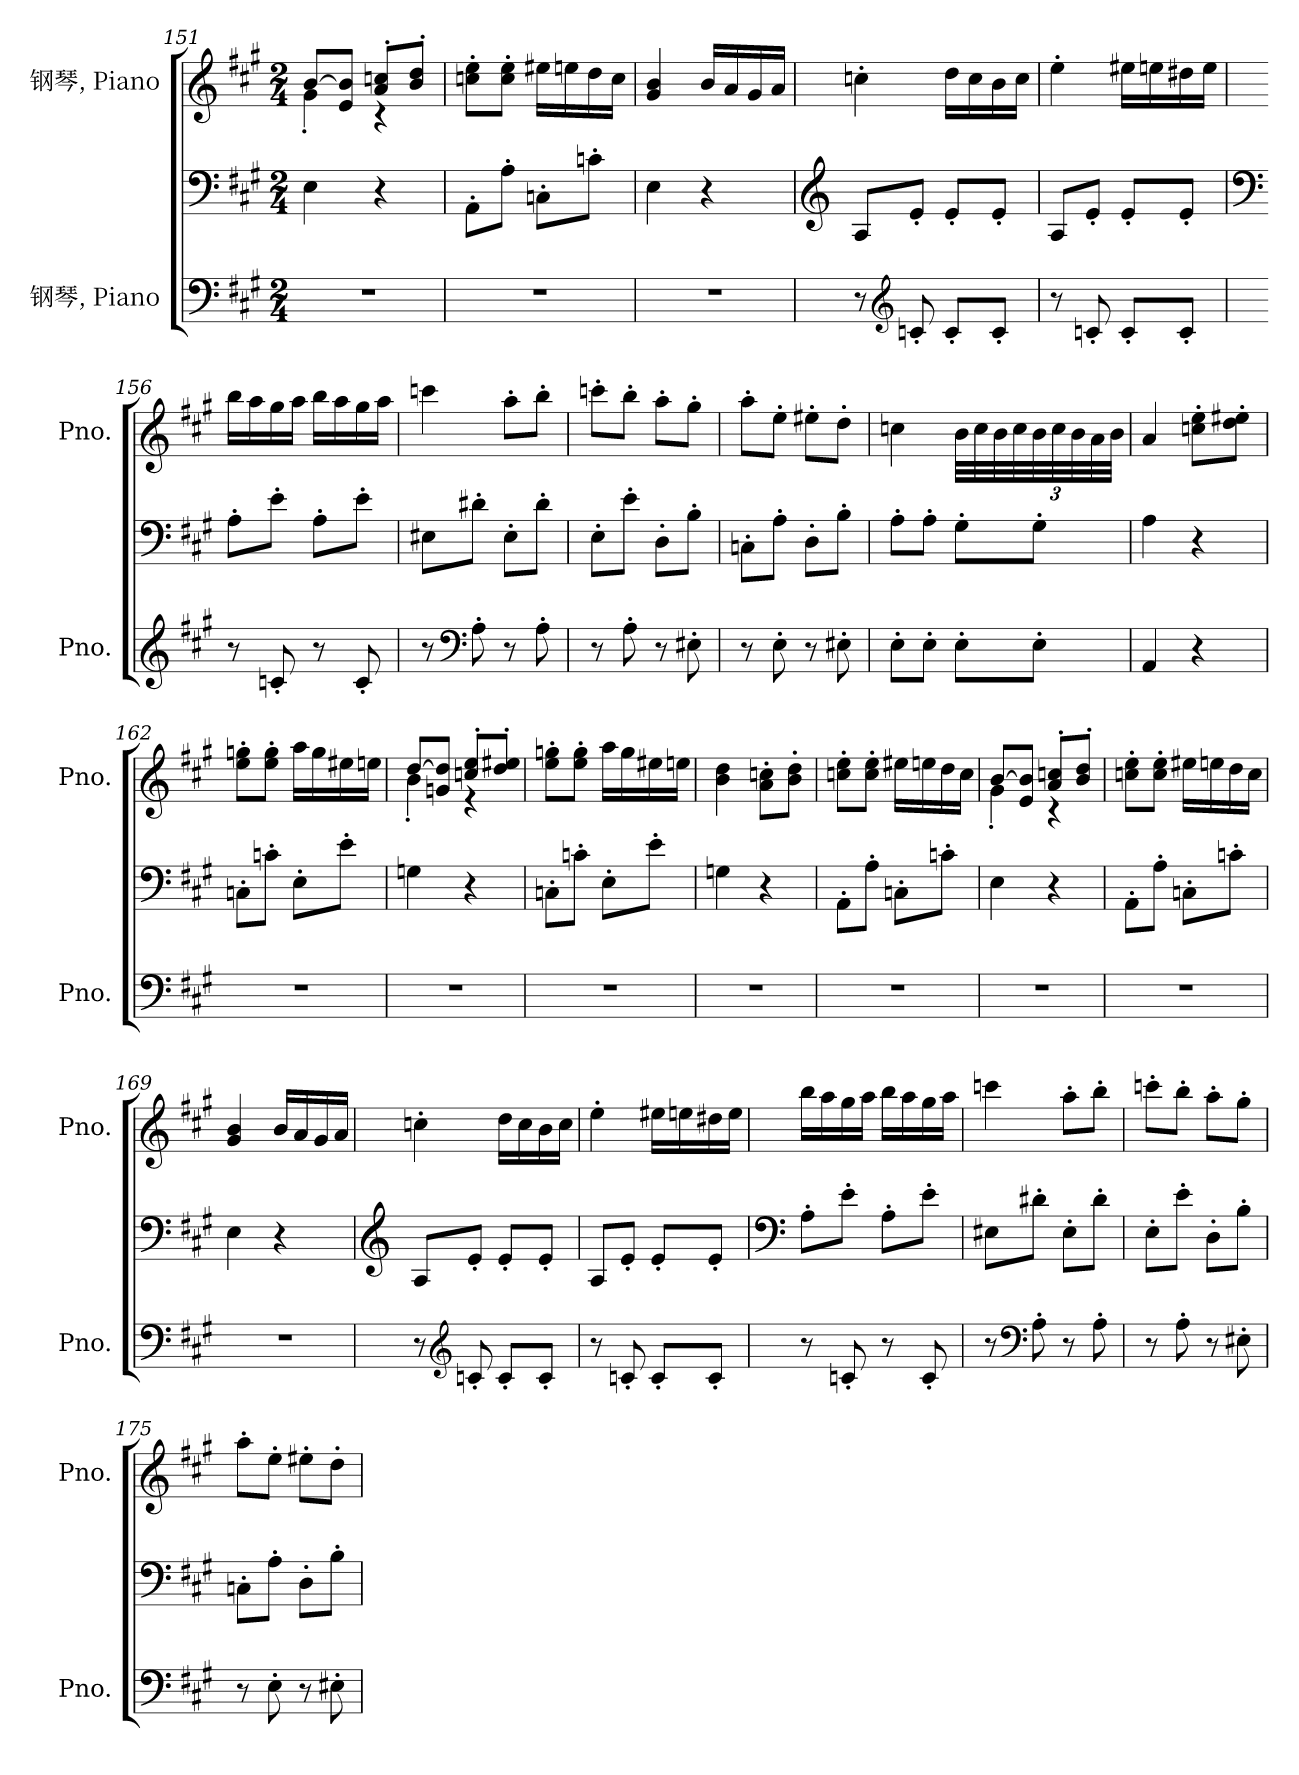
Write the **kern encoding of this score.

**kern	**kern	**kern
*part2	*part2	*part1
*staff3	*staff2	*staff1
*I"钢琴, Piano	*	*I"钢琴, Piano
*I'Pno.	*	*I'Pno.
*clefF4	*clefF4	*clefG2
*k[f#c#g#]	*k[f#c#g#]	*k[f#c#g#]
*M2/4	*M2/4	*M2/4
=151	=151	=151
*	*	*^
2r	4E\	[8b/L	4g#'\
.	.	8e/ 8b/]J	.
.	4r	8a/' 8ccn/'L	4r
.	.	8b/' 8dd/'J	.
*	*	*v	*v
!!LO:LB:g=z
=152	=152	=152
2r	8AA'\L	8ccn\' 8ee\'L
.	8A'\J	8cc\' 8ee\'J
.	8Cn'\L	16ee#X\LL
.	.	16een\
.	8cn'\J	16dd\
.	.	16cc\JJ
=153	=153	=153
2r	4E\	4g#/ 4b/
.	4r	16b/LL
.	.	16a/
.	.	16g#/
.	.	16a/JJ
=154	=154	=154
*	*clefG2	*
8r	8A/L	4ccn'\
*clefG2	*	*
8cn'/	8e'/J	.
8c'/L	8e'/L	16dd\LL
.	.	16cc\
8c'/J	8e'/J	16b\
.	.	16cc\JJ
=155	=155	=155
8r	8A/L	4ee'\
8cn'/	8e'/J	.
8c'/L	8e'/L	16ee#X\LL
.	.	16een\
8c'/J	8e'/J	16dd#X\
.	.	16ee\JJ
!!LO:PB:g=z
=156	=156	=156
*	*clefF4	*
8r	8A'\L	16bb\LL
.	.	16aa\
8cn'/	8e'\J	16gg#\
.	.	16aa\JJ
8r	8A'\L	16bb\LL
.	.	16aa\
8c'/	8e'\J	16gg#\
.	.	16aa\JJ
=157	=157	=157
8r	8E#X\L	4cccn\
*clefF4	*	*
8A'\	8d#X'\J	.
8r	8E#'\L	8aa'\L
8A'\	8d#'\J	8bb'\J
=158	=158	=158
8r	8E'\L	8cccn'\L
8A'\	8e'\J	8bb'\J
8r	8D'\L	8aa'\L
8E#X'\	8B'\J	8gg#'\J
=159	=159	=159
8r	8Cn'\L	8aa'\L
8E'\	8A'\J	8ee'\J
8r	8D'\L	8ee#X'\L
8E#X'\	8B'\J	8dd'\J
=160	=160	=160
8E'\L	8A'\L	4ccn\
8E'\J	8A'\J	.
8E'\L	8G#'\L	32b\LLL
.	.	32cc\
.	.	32b\
.	.	32cc\
*	*	*Xbrackettup
8E'\J	8G#'\J	48b\
.	.	48cc\
.	.	48b\
.	.	32a\
.	.	32b\JJJ
!!LO:LB:g=z
=161	=161	=161
4AA/	4A\	4a/
4r	4r	8ccn\' 8ee\'L
.	.	8dd\' 8ee#X\'J
=162	=162	=162
2r	8Cn'\L	8ee\' 8ggn\'L
.	8cn'\J	8ee\' 8gg\'J
.	8E'\L	16aa\LL
.	.	16gg\
.	8e'\J	16ee#X\
.	.	16een\JJ
=163	=163	=163
*	*	*^
2r	4Gn\	[8dd/L	4b'\
.	.	8gn/ 8dd/]J	.
.	4r	8ccn/' 8ee/'L	4r
.	.	8dd/' 8ee#X/'J	.
*	*	*v	*v
=164	=164	=164
2r	8Cn'\L	8ee\' 8ggn\'L
.	8cn'\J	8ee\' 8gg\'J
.	8E'\L	16aa\LL
.	.	16gg\
.	8e'\J	16ee#X\
.	.	16een\JJ
=165	=165	=165
2r	4Gn\	4b\ 4dd\
.	4r	8a\' 8ccn\'L
.	.	8b\' 8dd\'J
!!LO:LB:g=z
=166	=166	=166
2r	8AA'\L	8ccn\' 8ee\'L
.	8A'\J	8cc\' 8ee\'J
.	8Cn'\L	16ee#X\LL
.	.	16een\
.	8cn'\J	16dd\
.	.	16cc\JJ
=167	=167	=167
*	*	*^
2r	4E\	[8b/L	4g#'\
.	.	8e/ 8b/]J	.
.	4r	8a/' 8ccn/'L	4r
.	.	8b/' 8dd/'J	.
*	*	*v	*v
=168	=168	=168
2r	8AA'\L	8ccn\' 8ee\'L
.	8A'\J	8cc\' 8ee\'J
.	8Cn'\L	16ee#X\LL
.	.	16een\
.	8cn'\J	16dd\
.	.	16cc\JJ
=169	=169	=169
2r	4E\	4g#/ 4b/
.	4r	16b/LL
.	.	16a/
.	.	16g#/
.	.	16a/JJ
=170	=170	=170
*	*clefG2	*
8r	8A/L	4ccn'\
*clefG2	*	*
8cn'/	8e'/J	.
8c'/L	8e'/L	16dd\LL
.	.	16cc\
8c'/J	8e'/J	16b\
.	.	16cc\JJ
!!LO:LB:g=z
=171	=171	=171
8r	8A/L	4ee'\
8cn'/	8e'/J	.
8c'/L	8e'/L	16ee#X\LL
.	.	16een\
8c'/J	8e'/J	16dd#X\
.	.	16ee\JJ
=172	=172	=172
*	*clefF4	*
8r	8A'\L	16bb\LL
.	.	16aa\
8cn'/	8e'\J	16gg#\
.	.	16aa\JJ
8r	8A'\L	16bb\LL
.	.	16aa\
8c'/	8e'\J	16gg#\
.	.	16aa\JJ
=173	=173	=173
8r	8E#X\L	4cccn\
*clefF4	*	*
8A'\	8d#X'\J	.
8r	8E#'\L	8aa'\L
8A'\	8d#'\J	8bb'\J
=174	=174	=174
8r	8E'\L	8cccn'\L
8A'\	8e'\J	8bb'\J
8r	8D'\L	8aa'\L
8E#X'\	8B'\J	8gg#'\J
=175	=175	=175
8r	8Cn'\L	8aa'\L
8E'\	8A'\J	8ee'\J
8r	8D'\L	8ee#X'\L
8E#X'\	8B'\J	8dd'\J
=	=	=
*-	*-	*-
